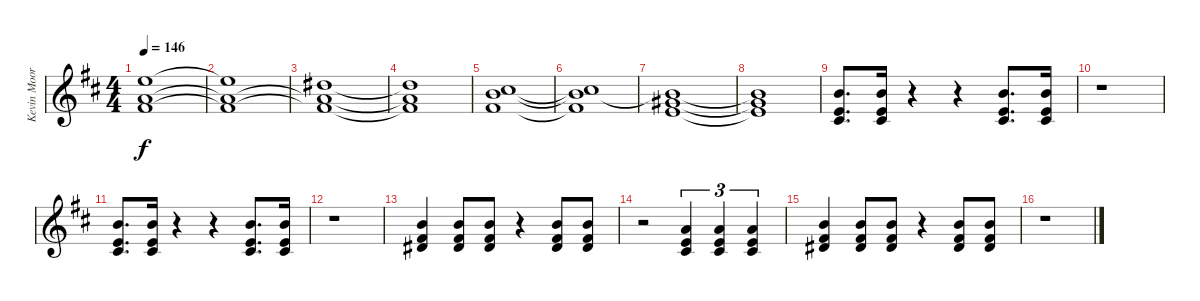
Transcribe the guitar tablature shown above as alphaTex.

\track ("Kevin Moore Strings/Keys" "Kevin Moor") {instrument stringensemble1}
\staff {score}
\tuning (E4 B3 G3 D3 A2 E2 B1) {hide}
\ts (4 4)
\tempo 146
\clef g2
\ks bminor
(12.1 10.2 11.3).1{dy f} |
(12.1{t} 10.2{t} 11.3{t}).1 |
(11.1 10.2{t} 11.3{t}).1 |
(11.1{t} 10.2{t} 11.3{t}).1 |
(9.1 12.2 11.3).1 |
(9.1{t} 12.2{t} 11.3{t}).1 |
(12.2{t} 13.3 14.4).1 |
(12.2{t} 13.3{t} 14.4{t}).1 |
(12.2 9.3 11.4).8{d} (12.2 9.3 11.4).16 r.4 r.4 (12.2 9.3 11.4).8{d} (12.2 9.3 11.4).16 |
r.1 |
(12.2 9.3 11.4).8{d} (12.2 9.3 11.4).16 r.4 r.4 (12.2 9.3 11.4).8{d} (12.2 9.3 11.4).16 |
r.1 |
(12.2 11.3 13.4).4 (12.2 11.3 13.4).8 (12.2 11.3 13.4).8 r.4 (12.2 11.3 13.4).8 (12.2 11.3 13.4).8 |
r.2 (10.2 9.3 11.4).4{tu (3 2)} (10.2 9.3 11.4).4{tu (3 2)} (10.2 9.3 11.4).4{tu (3 2)} |
(12.2 11.3 13.4).4 (12.2 11.3 13.4).8 (12.2 11.3 13.4).8 r.4 (12.2 11.3 13.4).8 (12.2 11.3 13.4).8 |
r.1
